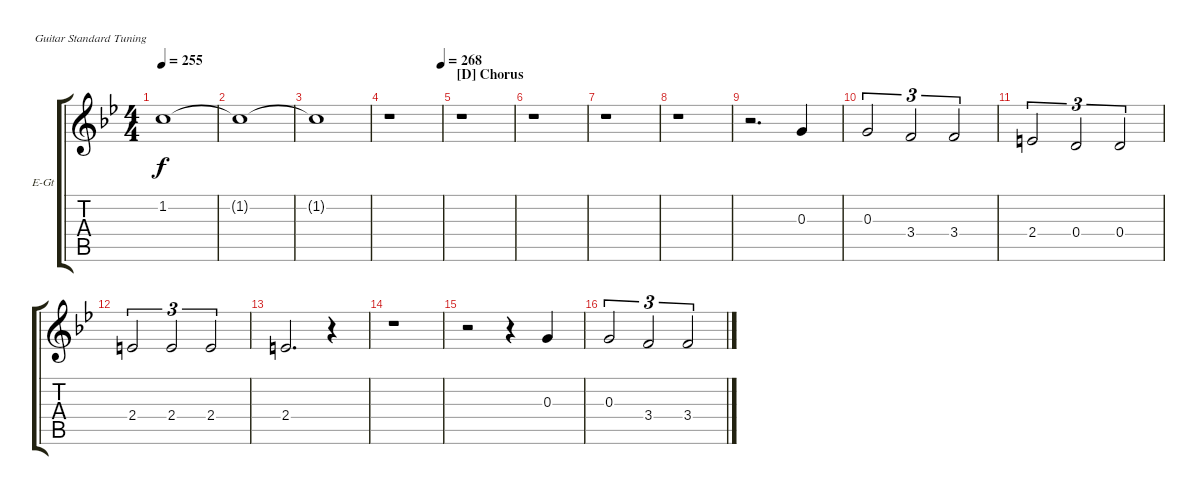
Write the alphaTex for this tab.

\defaultSystemsLayout 4
\bracketExtendMode groupsimilarinstruments
\firstSystemTrackNameOrientation horizontal
\otherSystemsTrackNameOrientation horizontal
\track ("Art's Voice" "E-Gt") {instrument electricguitarclean}
\staff {score tabs}
\tuning (E4 B3 G3 D3 A2 E2)
\ts (4 4)
\tempo 255
\clef g2
\ks gminor
1.2.1{dy f} |
1.2{t}.1 |
1.2{t}.1 |
\tempo (268 1)
r.1 |
\section ("D" "Chorus")
r.1 |
r.1 |
r.1 |
r.1 |
r.2{d} 0.3.4 |
0.3.2{tu (3 2)} 3.4.2{tu (3 2)} 3.4.2{tu (3 2)} |
2.4.2{tu (3 2)} 0.4.2{tu (3 2)} 0.4.2{tu (3 2)} |
2.4.2{tu (3 2)} 2.4.2{tu (3 2)} 2.4.2{tu (3 2)} |
2.4.2{d} r.4 |
r.1 |
r.2 r.4 0.3.4 |
0.3.2{tu (3 2)} 3.4.2{tu (3 2)} 3.4.2{tu (3 2)}
